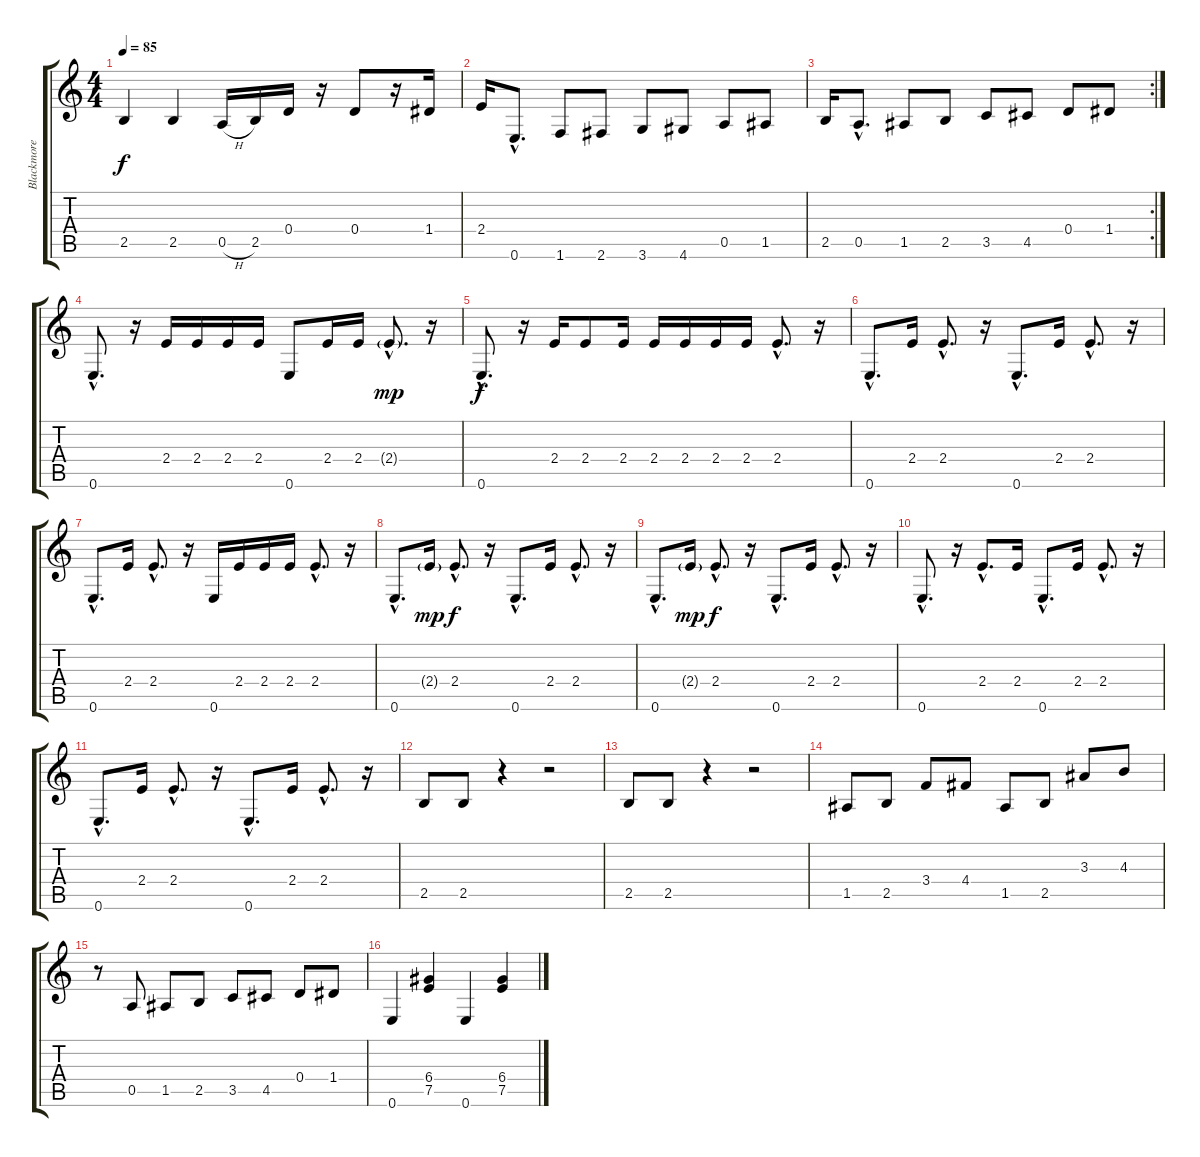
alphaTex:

\track ("Blackmore" "Blackmore") {instrument distortionguitar}
\staff {score tabs}
\tuning (E4 B3 G3 D3 A2 E2) {hide}
\ts (4 4)
\tempo 85
\clef g2
\ks c
2.5.4{dy f} 2.5.4 0.5{h}.16 2.5.16 0.4.16 r.16 0.4.8 r.16 1.4.16 |
2.4.16 0.6{hac}.8{d} 1.6.8 2.6.8 3.6.8 4.6.8 0.5.8 1.5.8 |
\rc 2
2.5.16 0.5{hac}.8{d} 1.5.8 2.5.8 3.5.8 4.5.8 0.4.8 1.4.8 |
0.6{hac}.8{d} r.16 2.4.16 2.4.16 2.4.16 2.4.16 0.6.8 2.4.16 2.4.16 2.4{g hac}.8{d dy mp} r.16 |
0.6{hac}.8{d dy f} r.16 2.4.16 2.4.8 2.4.16 2.4.16 2.4.16 2.4.16 2.4.16 2.4{hac}.8{d} r.16 |
0.6{hac}.8{d} 2.4.16 2.4{hac}.8{d} r.16 0.6{hac}.8{d} 2.4.16 2.4{hac}.8{d} r.16 |
0.6{hac}.8{d} 2.4.16 2.4{hac}.8{d} r.16 0.6.16 2.4.16 2.4.16 2.4.16 2.4{hac}.8{d} r.16 |
0.6{hac}.8{d} 2.4{g}.16{dy mp} 2.4{hac}.8{d dy f} r.16 0.6{hac}.8{d} 2.4.16 2.4{hac}.8{d} r.16 |
0.6{hac}.8{d} 2.4{g}.16{dy mp} 2.4{hac}.8{d dy f} r.16 0.6{hac}.8{d} 2.4.16 2.4{hac}.8{d} r.16 |
0.6{hac}.8{d} r.16 2.4{hac}.8{d} 2.4.16 0.6{hac}.8{d} 2.4.16 2.4{hac}.8{d} r.16 |
0.6{hac}.8{d} 2.4.16 2.4{hac}.8{d} r.16 0.6{hac}.8{d} 2.4.16 2.4{hac}.8{d} r.16 |
2.5.8 2.5.8 r.4 r.2 |
2.5.8 2.5.8 r.4 r.2 |
1.5.8 2.5.8 3.4.8 4.4.8 1.5.8 2.5.8 3.3.8 4.3.8 |
r.8 0.5.8 1.5.8 2.5.8 3.5.8 4.5.8 0.4.8 1.4.8 |
0.6.4 (6.4 7.5).4 0.6.4 (6.4 7.5).4
